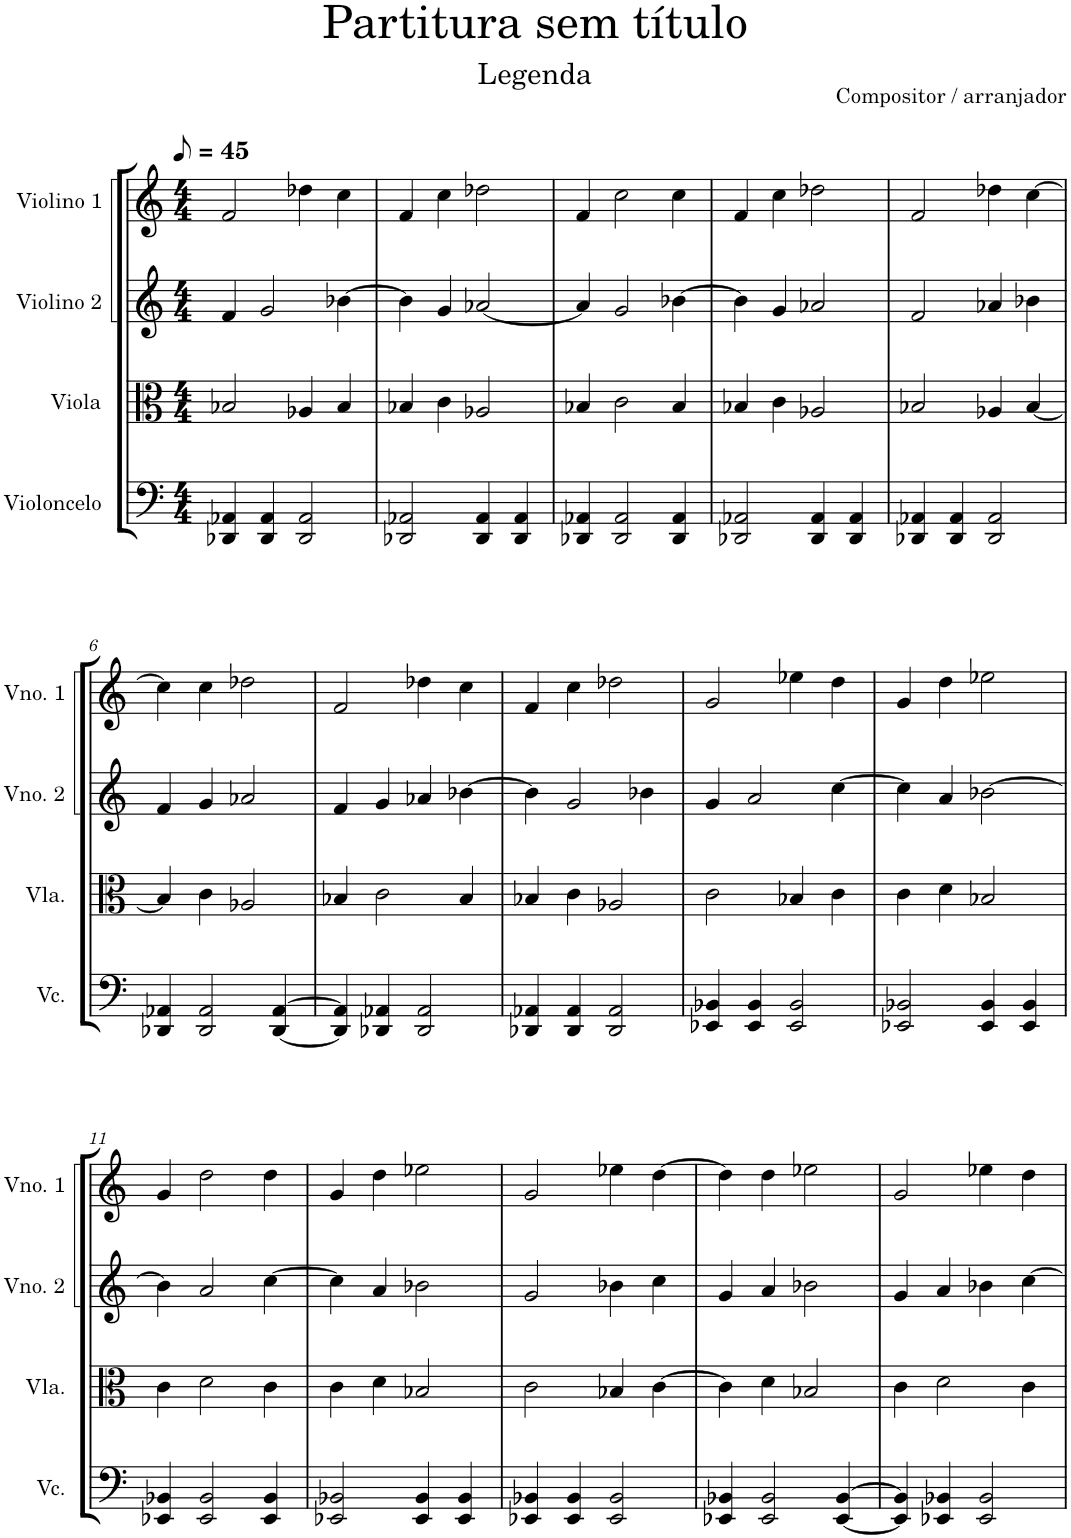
**kern	**kern	**kern	**kern
*part4	*part3	*part2	*part1
*staff4	*staff3	*staff2	*staff1
*I"Violoncelo	*I"Viola	*I"Violino 2	*I"Violino 1
*I'Vc.	*I'Vla.	*I'Vno. 2	*I'Vno. 1
*clefF4	*clefC3	*clefG2	*clefG2
*k[]	*k[]	*k[]	*k[]
*M4/4	*M4/4	*M4/4	*M4/4
*MM23	*MM23	*MM23	*MM23
=1	=1	=1	=1
4DD-X/ 4AA-X/	2B-X/	4f/	2f/
4DD-/ 4AA-/	.	2g/	.
2DD-/ 2AA-/	4A-X/	.	4dd-X\
.	4B-/	[4b-X\	4cc\
=2	=2	=2	=2
2DD-X/ 2AA-X/	4B-X/	4b-\]	4f/
.	4c\	4g/	4cc\
4DD-/ 4AA-/	2A-X/	[2a-X/	2dd-X\
4DD-/ 4AA-/	.	.	.
=3	=3	=3	=3
4DD-X/ 4AA-X/	4B-X/	4a-/]	4f/
2DD-/ 2AA-/	2c\	2g/	2cc\
4DD-/ 4AA-/	4B-/	[4b-X\	4cc\
=4	=4	=4	=4
2DD-X/ 2AA-X/	4B-X/	4b-\]	4f/
.	4c\	4g/	4cc\
4DD-/ 4AA-/	2A-X/	2a-X/	2dd-X\
4DD-/ 4AA-/	.	.	.
=5	=5	=5	=5
4DD-X/ 4AA-X/	2B-X/	2f/	2f/
4DD-/ 4AA-/	.	.	.
2DD-/ 2AA-/	4A-X/	4a-X/	4dd-X\
.	[4B-/	4b-X\	[4cc\
!!LO:LB:g=z
=6	=6	=6	=6
4DD-X/ 4AA-X/	4B-/]	4f/	4cc\]
2DD-/ 2AA-/	4c\	4g/	4cc\
.	2A-X/	2a-X/	2dd-X\
[4DD-/ [4AA-/	.	.	.
=7	=7	=7	=7
4DD-/] 4AA-/]	4B-X/	4f/	2f/
4DD-X/ 4AA-X/	2c\	4g/	.
2DD-/ 2AA-/	.	4a-X/	4dd-X\
.	4B-/	[4b-X\	4cc\
=8	=8	=8	=8
4DD-X/ 4AA-X/	4B-X/	4b-\]	4f/
4DD-/ 4AA-/	4c\	2g/	4cc\
2DD-/ 2AA-/	2A-X/	.	2dd-X\
.	.	4b-X\	.
=9	=9	=9	=9
4EE-X/ 4BB-X/	2c\	4g/	2g/
4EE-/ 4BB-/	.	2a/	.
2EE-/ 2BB-/	4B-X/	.	4ee-X\
.	4c\	[4cc\	4dd\
=10	=10	=10	=10
2EE-X/ 2BB-X/	4c\	4cc\]	4g/
.	4d\	4a/	4dd\
4EE-/ 4BB-/	2B-X/	[2b-X\	2ee-X\
4EE-/ 4BB-/	.	.	.
!!LO:LB:g=z
=11	=11	=11	=11
4EE-X/ 4BB-X/	4c\	4b-\]	4g/
2EE-/ 2BB-/	2d\	2a/	2dd\
4EE-/ 4BB-/	4c\	[4cc\	4dd\
=12	=12	=12	=12
2EE-X/ 2BB-X/	4c\	4cc\]	4g/
.	4d\	4a/	4dd\
4EE-/ 4BB-/	2B-X/	2b-X\	2ee-X\
4EE-/ 4BB-/	.	.	.
=13	=13	=13	=13
4EE-X/ 4BB-X/	2c\	2g/	2g/
4EE-/ 4BB-/	.	.	.
2EE-/ 2BB-/	4B-X/	4b-X\	4ee-X\
.	[4c\	4cc\	[4dd\
=14	=14	=14	=14
4EE-X/ 4BB-X/	4c\]	4g/	4dd\]
2EE-/ 2BB-/	4d\	4a/	4dd\
.	2B-X/	2b-X\	2ee-X\
[4EE-/ [4BB-/	.	.	.
=15	=15	=15	=15
4EE-/] 4BB-/]	4c\	4g/	2g/
4EE-X/ 4BB-X/	2d\	4a/	.
2EE-/ 2BB-/	.	4b-X\	4ee-X\
.	4c\	[4cc\	4dd\
=	=	=	=
*-	*-	*-	*-
